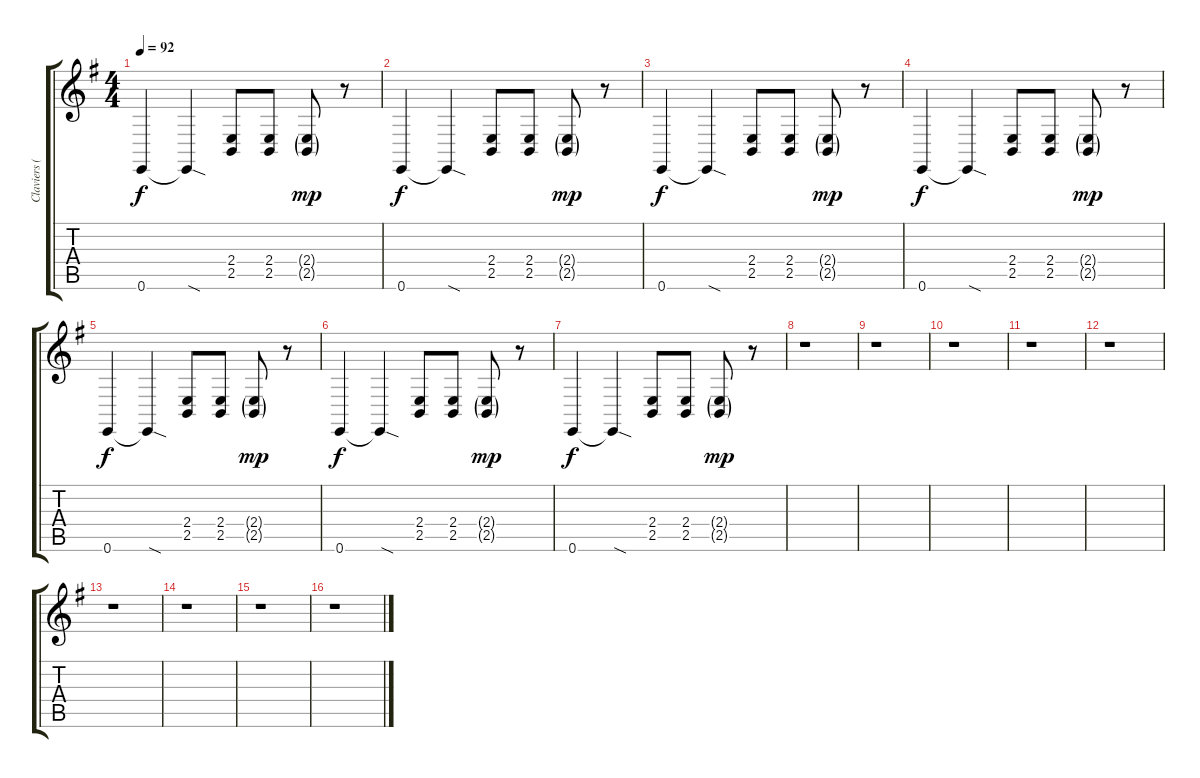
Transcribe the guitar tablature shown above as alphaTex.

\track ("Claviers (FX)" "Claviers (") {instrument pad8sweep}
\staff {score tabs}
\tuning (E4 B3 G3 D3 A2 E2) {hide}
\ts (4 4)
\tempo 92
\clef g2
\ks eminor
0.6.4{dy f} 0.6{sod t}.4 (2.4 2.5).8 (2.4 2.5).8 (2.4{g} 2.5{g}).8{dy mp} r.8 |
0.6.4{dy f} 0.6{sod t}.4 (2.4 2.5).8 (2.4 2.5).8 (2.4{g} 2.5{g}).8{dy mp} r.8 |
0.6.4{dy f} 0.6{sod t}.4 (2.4 2.5).8 (2.4 2.5).8 (2.4{g} 2.5{g}).8{dy mp} r.8 |
0.6.4{dy f} 0.6{sod t}.4 (2.4 2.5).8 (2.4 2.5).8 (2.4{g} 2.5{g}).8{dy mp} r.8 |
0.6.4{dy f} 0.6{sod t}.4 (2.4 2.5).8 (2.4 2.5).8 (2.4{g} 2.5{g}).8{dy mp} r.8 |
0.6.4{dy f} 0.6{sod t}.4 (2.4 2.5).8 (2.4 2.5).8 (2.4{g} 2.5{g}).8{dy mp} r.8 |
0.6.4{dy f} 0.6{sod t}.4 (2.4 2.5).8 (2.4 2.5).8 (2.4{g} 2.5{g}).8{dy mp} r.8 |
r.1 |
r.1 |
r.1 |
r.1 |
r.1 |
r.1 |
r.1 |
r.1 |
r.1
